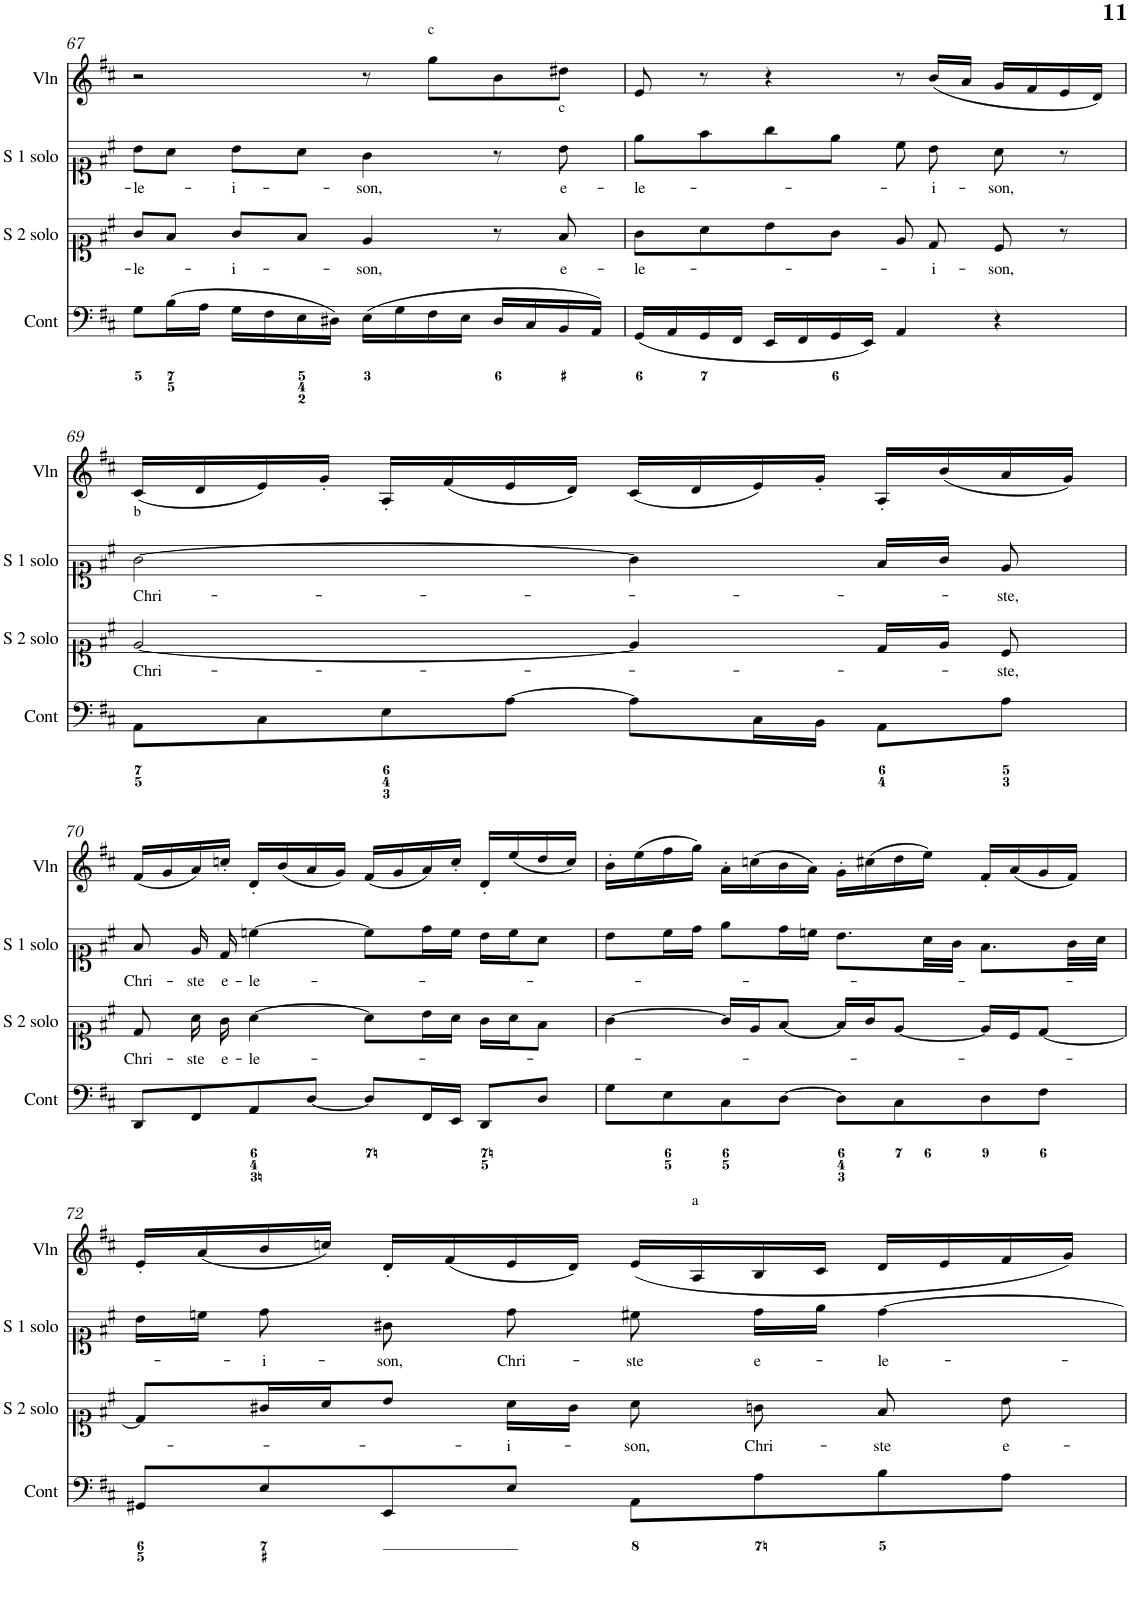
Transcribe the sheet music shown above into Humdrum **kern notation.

**kern	**kern	**text	**kern	**text	**kern
*part4	*part3	*part3	*part2	*part2	*part1
*staff4	*staff3	*staff3	*staff2	*staff2	*staff1
*I"Continuo	*I"Soprano 2 solo	*	*I"Soprano 1 solo	*	*I"Violin
*I'Cont	*I'S 2 solo	*	*I'S 1 solo	*	*I'Vln
!!LO:PB:g=z
*clefF4	*clefC1	*	*clefC1	*	*clefG2
*	*	*	*Trd-7c-12	*	*
*k[f#c#]	*k[f#c#]	*	*k[f#c#]	*	*k[f#c#]
*M4/4	*M4/4	*	*M4/4	*	*M4/4
*met(c)	*met(c)	*	*met(c)	*	*met(c)
=67	=67	=67	=67	=67	=67
!	!	!LO:LY:b	!	!LO:LY:b	!
8G\L	8g/L	-le-	8b\L	-le-	2r
(16B\L	8f#/J	.	8a\J	.	.
16A\JJ	.	.	.	.	.
!	!	!LO:LY:b	!	!LO:LY:b	!
16G\LL	8g/L	-i-	8b\L	-i-	.
16F#\	.	.	.	.	.
16E\	8f#/J	.	8a\J	.	.
16D#X\JJ)	.	.	.	.	.
!	!	!LO:LY:b	!	!LO:LY:b	!
(16E\LL	4e/	-son,	4g\	-son,	8r
16G\	.	.	.	.	.
!	!	!	!	!	!LO:TX:a:t=c
16F#\	.	.	.	.	8gg\L
16E\JJ	.	.	.	.	.
16D#/LL	8r	.	8r	.	8b\
16C#/	.	.	.	.	.
!	!	!	!LO:TX:a:t=c	!	!
!	!	!LO:LY:b	!	!LO:LY:b	!
16BB/	8f#/	e-	8b\	e-	8dd#X\J
16AA/JJ)	.	.	.	.	.
=68	=68	=68	=68	=68	=68
!	!	!LO:LY:b	!	!LO:LY:b	!
(16GG/LL	8g\L	-le-	8ee\L	-le-	8e/
16AA/	.	.	.	.	.
16GG/	8a\	.	8ff#\	.	8r
16FF#/JJ	.	.	.	.	.
16EE/LL	8b\	.	8gg\	.	4r
16FF#/	.	.	.	.	.
16GG/	8g\J	.	8ee\J	.	.
16EE/JJ)	.	.	.	.	.
4AA/	8e/	.	8cc#\	.	8r
!	!	!LO:LY:b	!	!LO:LY:b	!
.	8d/	i-	8b\	-i-	(16b/LL
.	.	.	.	.	16a/JJ
!	!	!LO:LY:b	!	!LO:LY:b	!
4r	8c#/	-son,	8a\	-son,	16g/LL
.	.	.	.	.	16f#/
.	8r	.	8r	.	16e/
.	.	.	.	.	16d/JJ)
!!LO:LB:g=z
=69	=69	=69	=69	=69	=69
!	!	!	!LO:TX:a:t=b	!	!
!	!	!LO:LY:b	!	!LO:LY:b	!
8AA\L	[2e/	Chri-	[2g\	Chri-	(16c#/LL
.	.	.	.	.	16d/
8C#\	.	.	.	.	16e/)
.	.	.	.	.	16g'/JJ
8E\	.	.	.	.	16A'/LL
.	.	.	.	.	(16f#/
[8A\J	.	.	.	.	16e/
.	.	.	.	.	16d/JJ)
8A\L]	4e/]	.	4g\]	.	(16c#/LL
.	.	.	.	.	16d/
16C#\L	.	.	.	.	16e/)
16BB\JJ	.	.	.	.	16g'/JJ
8AA\L	16d/LL	.	16f#/LL	.	16A'/LL
.	16e/JJ	.	16g/JJ	.	(16b/
!	!	!LO:LY:b	!	!LO:LY:b	!
8A\J	8c#/	-ste,	8e/	-ste,	16a/
.	.	.	.	.	16g/JJ)
!!LO:LB:g=z
=70	=70	=70	=70	=70	=70
!	!	!LO:LY:b	!	!LO:LY:b	!
8DD/L	8d/	Chri-	8f#/	Chri-	(16f#/LL
.	.	.	.	.	16g/
!	!	!LO:LY:b	!	!LO:LY:b	!
8FF#/	16a\	-ste	16e/	-ste	16a/)
!	!	!LO:LY:b	!	!LO:LY:b	!
.	16g\	e-	16d/	e-	16ccn'/JJ
!	!	!LO:LY:b	!	!LO:LY:b	!
8AA/	[4a\	-le-	[4ccn\	-le-	16d'/LL
.	.	.	.	.	(16b/
[8D/J	.	.	.	.	16a/
.	.	.	.	.	16g/JJ)
8D/L]	8a\L]	.	8cc\L]	.	(16f#/LL
.	.	.	.	.	16g/
16FF#/L	16b\L	.	16dd\L	.	16a/)
16EE/JJ	16a\JJ	.	16cc\JJ	.	16cc'/JJ
8DD/L	16g\LL	.	16b\LL	.	16d'/LL
.	16a\J	.	16cc\J	.	(16ee/
8D/J	8f#\J	.	8a\J	.	16dd/
.	.	.	.	.	16cc/JJ)
=71	=71	=71	=71	=71	=71
8G\L	[4g\	.	8b\L	.	16b'\LL
.	.	.	.	.	(16ee\
8E\	.	.	16cc#\L	.	16ff#\
.	.	.	16dd\JJ	.	16gg\JJ)
8C#\	16g/LL]	.	8ee\L	.	16a'\LL
.	16e/J	.	.	.	(16ccn\
[8D\J	[8f#/J	.	16dd\L	.	16b\
.	.	.	16ccn\JJ	.	16a\JJ)
8D\L]	16f#/LL]	.	8.b\L	.	16g'\LL
.	16g/J	.	.	.	(16cc#X\
8C#\	[8e/J	.	.	.	16dd\
.	.	.	32a\LL	.	16ee\JJ)
.	.	.	32g\JJJ	.	.
8D\	16e/LL]	.	8.f#\L	.	16f#'/LL
.	16c#/J	.	.	.	(16a/
8F#\J	[8d/J	.	.	.	16g/
.	.	.	32g\LL	.	16f#/JJ)
.	.	.	32a\JJJ	.	.
!!LO:LB:g=z
=72	=72	=72	=72	=72	=72
8GG#X/L	8d/L]	.	16b\LL	.	16e'/LL
.	.	.	16ccn\JJ	.	(16a/
!	!	!	!	!LO:LY:b	!
8E/	16g#X/L	.	8dd\	-i-	16b/
.	16a/J	.	.	.	16ccn/JJ)
!	!	!	!	!LO:LY:b	!
8EE/	8b/J	.	8g#X\	-son,	16d'/LL
.	.	.	.	.	(16f#/
!	!	!LO:LY:b	!	!LO:LY:b	!
8E/J	16a\LL	-i-	8dd\	Chri-	16e/
.	16g#\JJ	.	.	.	16d/JJ)
!	!	!LO:LY:b	!	!LO:LY:b	!
8AA\L	8a\	-son,	8cc#X\	-ste	(16e/LL
!	!	!	!	!	!LO:TX:a:t=a
.	.	.	.	.	16A/
!	!	!LO:LY:b	!	!LO:LY:b	!
8A\	8gn\	Chri-	16dd\LL	e-	16B/
.	.	.	16ee\JJ	.	16c#/JJ
!	!	!LO:LY:b	!	!LO:LY:b	!
8B\	8f#/	-ste	[4dd\	-le-	16d/LL
.	.	.	.	.	16e/
!	!	!LO:LY:b	!	!	!
8A\J	8b\	e-	.	.	16f#/
.	.	.	.	.	16g/JJ)
=	=	=	=	=	=
*-	*-	*-	*-	*-	*-
